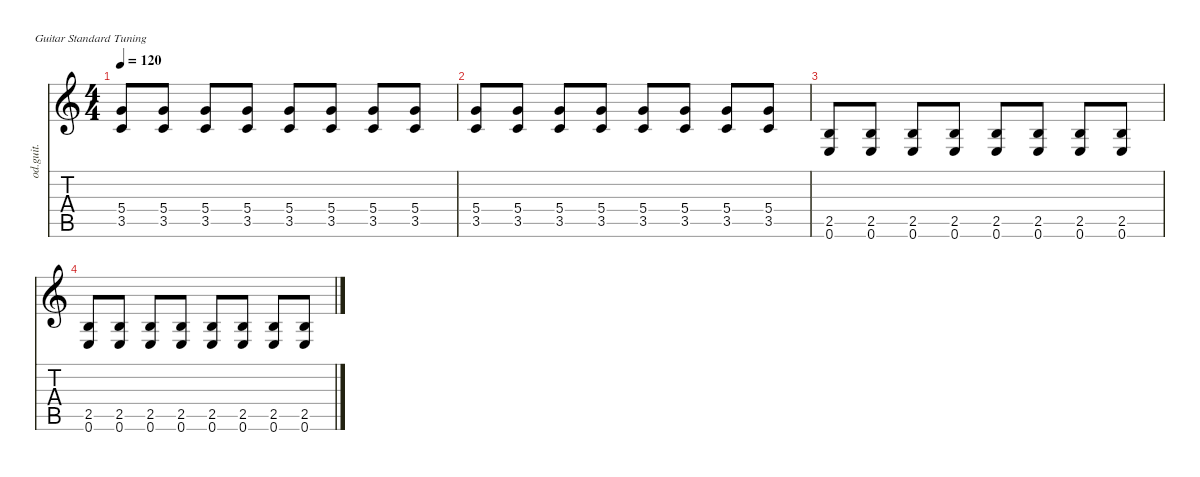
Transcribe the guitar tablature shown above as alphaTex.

\defaultSystemsLayout 4
\hideDynamics
\bracketExtendMode nobrackets
\otherSystemsTrackNameOrientation horizontal
\track ("Overdriven Guitar" "od.guit.") {instrument overdrivenguitar}
\staff {score tabs}
\tuning (E4 B3 G3 D3 A2 E2)
\ts (4 4)
\tempo 120
\clef g2
\ks c
(3.5 5.4).8{dy mf beam Up} (3.5 5.4).8{beam Up} (3.5 5.4).8{beam Up} (3.5 5.4).8{beam Up} (3.5 5.4).8{beam Up} (3.5 5.4).8{beam Up} (3.5 5.4).8{beam Up} (3.5 5.4).8{beam Up} |
(3.5 5.4).8{beam Up} (3.5 5.4).8{beam Up} (3.5 5.4).8{beam Up} (3.5 5.4).8{beam Up} (3.5 5.4).8{beam Up} (3.5 5.4).8{beam Up} (3.5 5.4).8{beam Up} (3.5 5.4).8{beam Up} |
(2.5 0.6).8{beam Up} (2.5 0.6).8{beam Up} (2.5 0.6).8{beam Up} (2.5 0.6).8{beam Up} (2.5 0.6).8{beam Up} (2.5 0.6).8{beam Up} (2.5 0.6).8{beam Up} (2.5 0.6).8{beam Up} |
(2.5 0.6).8{beam Up} (2.5 0.6).8{beam Up} (2.5 0.6).8{beam Up} (2.5 0.6).8{beam Up} (2.5 0.6).8{beam Up} (2.5 0.6).8{beam Up} (2.5 0.6).8{beam Up} (2.5 0.6).8{beam Up}
